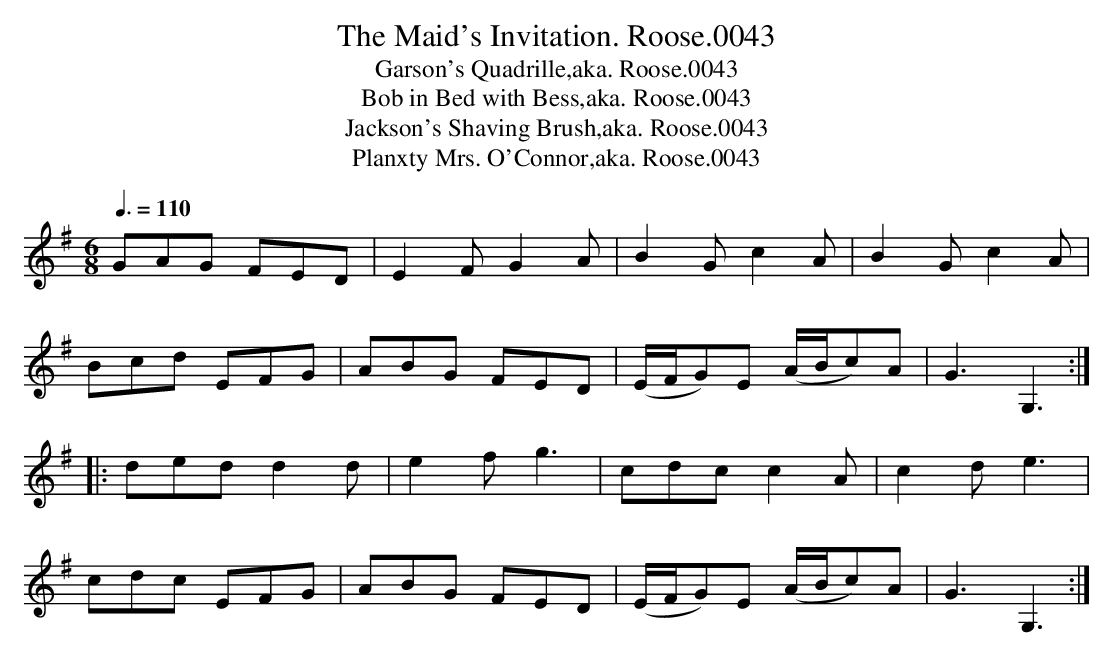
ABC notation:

X:1
T:Maid's Invitation. Roose.0043, The
T:Garson's Quadrille,aka. Roose.0043
T:Bob in Bed with Bess,aka. Roose.0043
T:Jackson's Shaving Brush,aka. Roose.0043
T:Planxty Mrs. O'Connor,aka. Roose.0043
M:6/8
L:1/8
Q:3/8=110
K:G
GAG FED | E2F G2A | B2G c2A | B2G c2A |
Bcd EFG | ABG FED | (E/F/G)E (A/B/c)A | G3 G,3 :|
|:ded d2d | e2f g3 | cdc c2A | c2d e3 |
cdc EFG |  ABG FED | (E/F/G)E (A/B/c)A | G3 G,3 :|
